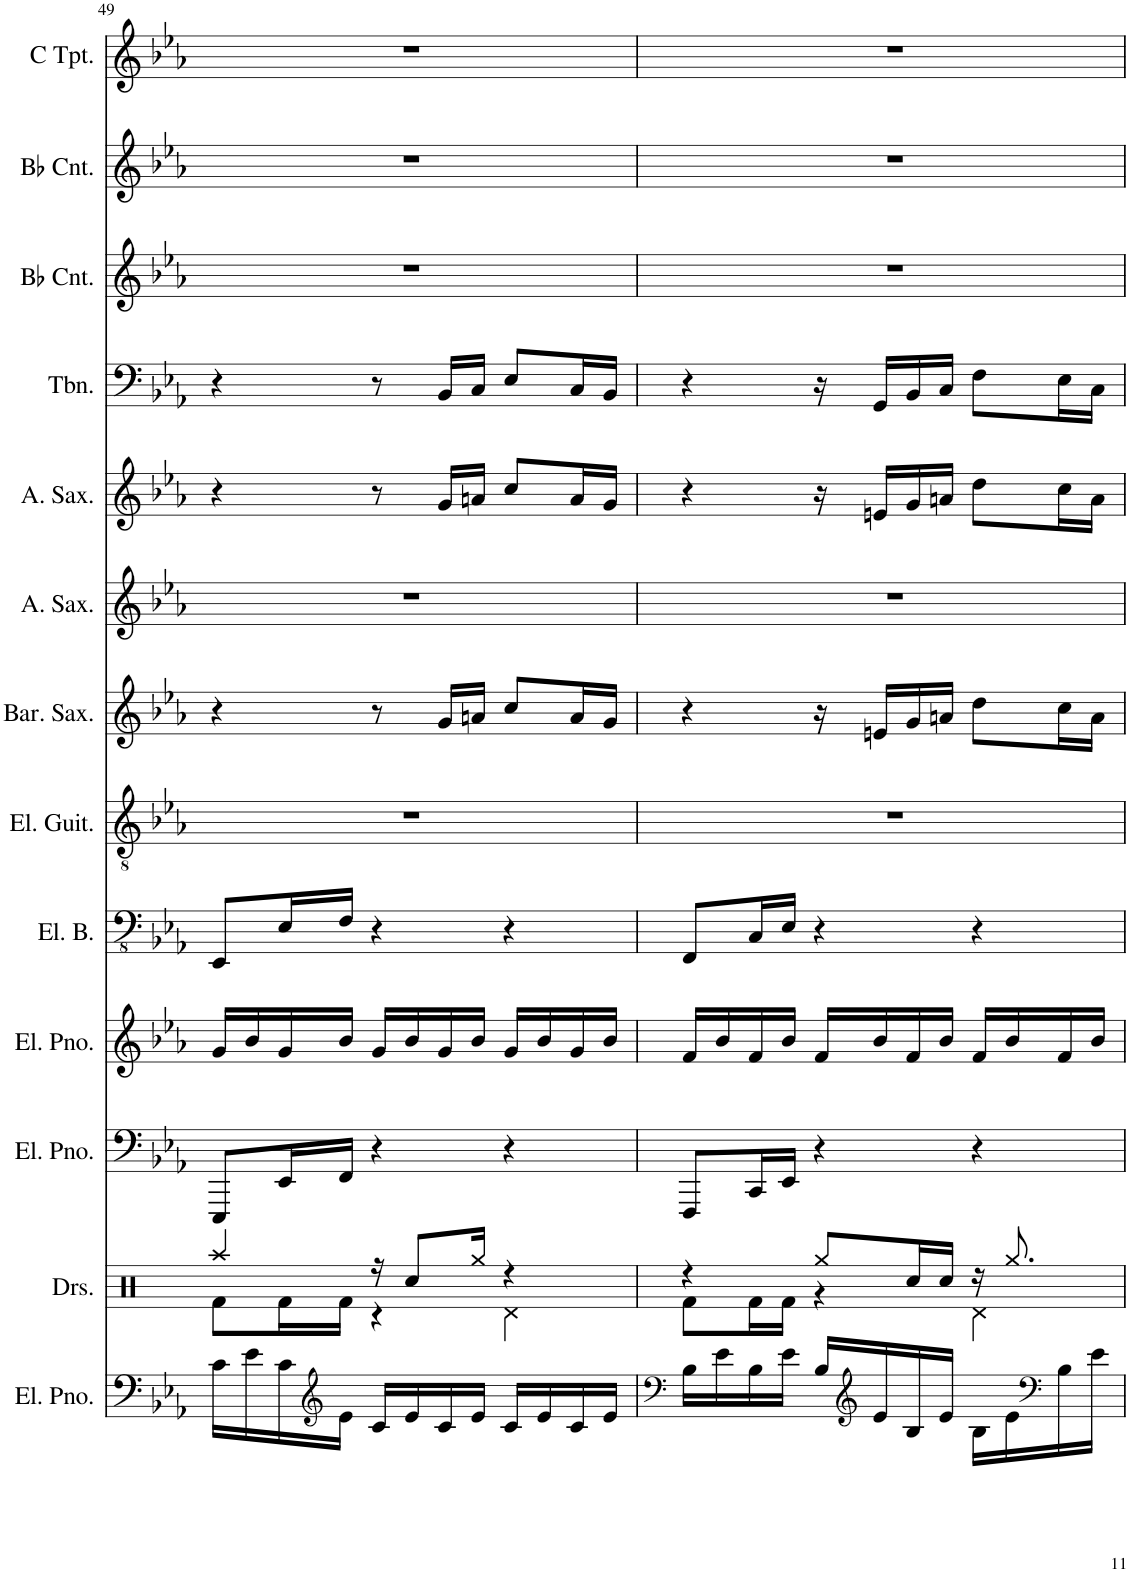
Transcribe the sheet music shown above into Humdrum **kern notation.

**kern	**kern	**kern	**kern	**kern	**kern	**kern	**kern	**kern	**kern	**kern	**kern	**kern
*part13	*part12	*part11	*part10	*part9	*part8	*part7	*part6	*part5	*part4	*part3	*part2	*part1
*staff13	*staff12	*staff11	*staff10	*staff9	*staff8	*staff7	*staff6	*staff5	*staff4	*staff3	*staff2	*staff1
*I"Electric Piano	*I"Drumset	*I"Electric Piano	*I"Electric Piano	*I"5-str. Electric Bass	*I"Electric Guitar	*I"Baritone Saxophone	*I"Alto Saxophone	*I"Alto Saxophone	*I"Trombone	*I"Bb Cornet	*I"Bb Cornet	*I"C Trumpet
*I'El. Pno.	*I'Drs.	*I'El. Pno.	*I'El. Pno.	*I'El. B.	*I'El. Guit.	*I'Bar. Sax.	*I'A. Sax.	*I'A. Sax.	*I'Tbn.	*I'Bb Cnt.	*I'Bb Cnt.	*I'C Tpt.
!!LO:PB:g=z
*clefF4	*clefX	*clefF4	*clefG2	*clefFv4	*clefGv2	*clefG2	*clefG2	*clefG2	*clefF4	*clefG2	*clefG2	*clefG2
*	*	*	*	*	*	*Trd12c21	*Trd5c9	*Trd5c9	*	*Trd1c2	*Trd1c2	*
*k[b-e-a-]	*k[]	*k[b-e-a-]	*k[b-e-a-]	*k[b-e-a-]	*k[b-e-a-]	*k[b-e-a-]	*k[b-e-a-]	*k[b-e-a-]	*k[b-e-a-]	*k[b-e-a-]	*k[b-e-a-]	*k[b-e-a-]
*M3/4	*M3/4	*M3/4	*M3/4	*M3/4	*M3/4	*M3/4	*M3/4	*M3/4	*M3/4	*M3/4	*M3/4	*M3/4
=49	=49	=49	=49	=49	=49	=49	=49	=49	=49	=49	=49	=49
*	*^	*	*	*	*	*	*	*	*	*	*	*
16c\LL	4Raa/	8Rf\L	8EEE-/L	16g/LL	8EEE-/L	2.r	4r	2.r	4r	4r	2.r	2.r	2.r
16e-\	.	.	.	16b-/	.	.	.	.	.	.	.	.	.
16c\	.	16Rf\L	16EE-/L	16g/	16EE-/L	.	.	.	.	.	.	.	.
*clefG2	*	*	*	*	*	*	*	*	*	*	*	*	*
16e-\JJ	.	16Rf\JJ	16FF/JJ	16b-/JJ	16FF/JJ	.	.	.	.	.	.	.	.
16c/LL	16r	4r	4r	16g/LL	4r	.	8r	.	8r	8r	.	.	.
16e-/	8Rcc/L	.	.	16b-/	.	.	.	.	.	.	.	.	.
16c/	.	.	.	16g/	.	.	16g/LL	.	16g/LL	16BB-/LL	.	.	.
16e-/JJ	16Rgg/Jk	.	.	16b-/JJ	.	.	16an/JJ	.	16an/JJ	16C/JJ	.	.	.
16c/LL	4r	4Rd\	4r	16g/LL	4r	.	8cc/L	.	8cc/L	8E-/L	.	.	.
16e-/	.	.	.	16b-/	.	.	.	.	.	.	.	.	.
16c/	.	.	.	16g/	.	.	16a/L	.	16a/L	16C/L	.	.	.
16e-/JJ	.	.	.	16b-/JJ	.	.	16g/JJ	.	16g/JJ	16BB-/JJ	.	.	.
=50	=50	=50	=50	=50	=50	=50	=50	=50	=50	=50	=50	=50	=50
*clefF4	*	*	*	*	*	*	*	*	*	*	*	*	*
16B-\LL	4r	8Rf\L	8FFF/L	16f/LL	8FFF/L	2.r	4r	2.r	4r	4r	2.r	2.r	2.r
16e-\	.	.	.	16b-/	.	.	.	.	.	.	.	.	.
16B-\	.	16Rf\L	16CC/L	16f/	16CC/L	.	.	.	.	.	.	.	.
16e-\JJ	.	16Rf\JJ	16EE-/JJ	16b-/JJ	16EE-/JJ	.	.	.	.	.	.	.	.
16B-/LL	8Rgg/L	4r	4r	16f/LL	4r	.	16r	.	16r	16r	.	.	.
*clefG2	*	*	*	*	*	*	*	*	*	*	*	*	*
16e-/	.	.	.	16b-/	.	.	16en/LL	.	16en/LL	16GG/LL	.	.	.
16B-/	16Rcc/L	.	.	16f/	.	.	16g/	.	16g/	16BB-/	.	.	.
16e-/JJ	16Rcc/JJ	.	.	16b-/JJ	.	.	16an/JJ	.	16an/JJ	16C/JJ	.	.	.
16B-\LL	16r	4Rd\	4r	16f/LL	4r	.	8dd\L	.	8dd\L	8F\L	.	.	.
16e-\	8.Rgg/	.	.	16b-/	.	.	.	.	.	.	.	.	.
*clefF4	*	*	*	*	*	*	*	*	*	*	*	*	*
16B-\	.	.	.	16f/	.	.	16cc\L	.	16cc\L	16E-\L	.	.	.
16e-\JJ	.	.	.	16b-/JJ	.	.	16a\JJ	.	16a\JJ	16C\JJ	.	.	.
*	*v	*v	*	*	*	*	*	*	*	*	*	*	*
=	=	=	=	=	=	=	=	=	=	=	=	=
*-	*-	*-	*-	*-	*-	*-	*-	*-	*-	*-	*-	*-
